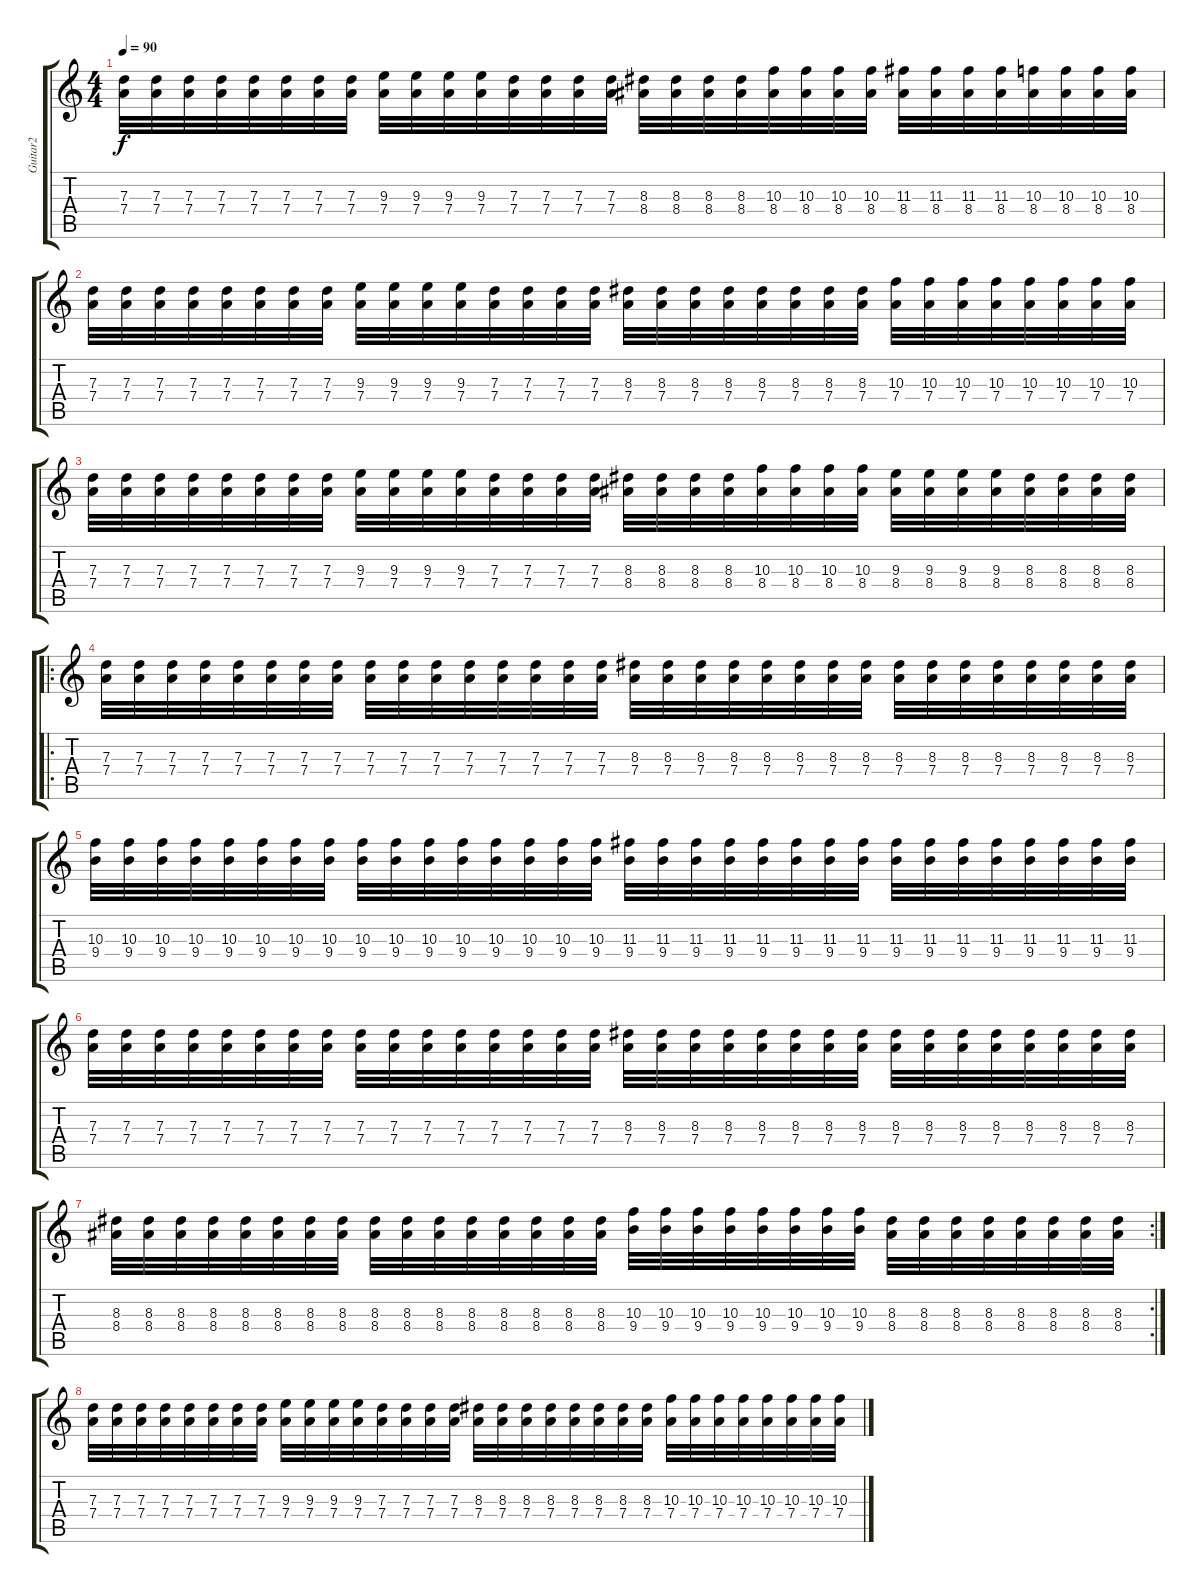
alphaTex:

\track ("Guitar2" "Guitar2") {instrument overdrivenguitar}
\staff {score tabs}
\tuning (E4 B3 G3 D3 A2 E2) {hide}
\ts (4 4)
\tempo 90
\clef g2
\ks c
(7.3 7.4).32{dy f} (7.3 7.4).32 (7.3 7.4).32 (7.3 7.4).32 (7.3 7.4).32 (7.3 7.4).32 (7.3 7.4).32 (7.3 7.4).32 (9.3 7.4).32 (9.3 7.4).32 (9.3 7.4).32 (9.3 7.4).32 (7.3 7.4).32 (7.3 7.4).32 (7.3 7.4).32 (7.3 7.4).32 (8.3 8.4).32 (8.3 8.4).32 (8.3 8.4).32 (8.3 8.4).32 (10.3 8.4).32 (10.3 8.4).32 (10.3 8.4).32 (10.3 8.4).32 (11.3 8.4).32 (11.3 8.4).32 (11.3 8.4).32 (11.3 8.4).32 (10.3 8.4).32 (10.3 8.4).32 (10.3 8.4).32 (10.3 8.4).32 |
(7.3 7.4).32 (7.3 7.4).32 (7.3 7.4).32 (7.3 7.4).32 (7.3 7.4).32 (7.3 7.4).32 (7.3 7.4).32 (7.3 7.4).32 (9.3 7.4).32 (9.3 7.4).32 (9.3 7.4).32 (9.3 7.4).32 (7.3 7.4).32 (7.3 7.4).32 (7.3 7.4).32 (7.3 7.4).32 (8.3 7.4).32 (8.3 7.4).32 (8.3 7.4).32 (8.3 7.4).32 (8.3 7.4).32 (8.3 7.4).32 (8.3 7.4).32 (8.3 7.4).32 (10.3 7.4).32 (10.3 7.4).32 (10.3 7.4).32 (10.3 7.4).32 (10.3 7.4).32 (10.3 7.4).32 (10.3 7.4).32 (10.3 7.4).32 |
(7.3 7.4).32 (7.3 7.4).32 (7.3 7.4).32 (7.3 7.4).32 (7.3 7.4).32 (7.3 7.4).32 (7.3 7.4).32 (7.3 7.4).32 (9.3 7.4).32 (9.3 7.4).32 (9.3 7.4).32 (9.3 7.4).32 (7.3 7.4).32 (7.3 7.4).32 (7.3 7.4).32 (7.3 7.4).32 (8.3 8.4).32 (8.3 8.4).32 (8.3 8.4).32 (8.3 8.4).32 (10.3 8.4).32 (10.3 8.4).32 (10.3 8.4).32 (10.3 8.4).32 (9.3 8.4).32 (9.3 8.4).32 (9.3 8.4).32 (9.3 8.4).32 (8.3 8.4).32 (8.3 8.4).32 (8.3 8.4).32 (8.3 8.4).32 |
\ro
(7.3 7.4).32 (7.3 7.4).32 (7.3 7.4).32 (7.3 7.4).32 (7.3 7.4).32 (7.3 7.4).32 (7.3 7.4).32 (7.3 7.4).32 (7.3 7.4).32 (7.3 7.4).32 (7.3 7.4).32 (7.3 7.4).32 (7.3 7.4).32 (7.3 7.4).32 (7.3 7.4).32 (7.3 7.4).32 (8.3 7.4).32 (8.3 7.4).32 (8.3 7.4).32 (8.3 7.4).32 (8.3 7.4).32 (8.3 7.4).32 (8.3 7.4).32 (8.3 7.4).32 (8.3 7.4).32 (8.3 7.4).32 (8.3 7.4).32 (8.3 7.4).32 (8.3 7.4).32 (8.3 7.4).32 (8.3 7.4).32 (8.3 7.4).32 |
(10.3 9.4).32 (10.3 9.4).32 (10.3 9.4).32 (10.3 9.4).32 (10.3 9.4).32 (10.3 9.4).32 (10.3 9.4).32 (10.3 9.4).32 (10.3 9.4).32 (10.3 9.4).32 (10.3 9.4).32 (10.3 9.4).32 (10.3 9.4).32 (10.3 9.4).32 (10.3 9.4).32 (10.3 9.4).32 (11.3 9.4).32 (11.3 9.4).32 (11.3 9.4).32 (11.3 9.4).32 (11.3 9.4).32 (11.3 9.4).32 (11.3 9.4).32 (11.3 9.4).32 (11.3 9.4).32 (11.3 9.4).32 (11.3 9.4).32 (11.3 9.4).32 (11.3 9.4).32 (11.3 9.4).32 (11.3 9.4).32 (11.3 9.4).32 |
(7.3 7.4).32 (7.3 7.4).32 (7.3 7.4).32 (7.3 7.4).32 (7.3 7.4).32 (7.3 7.4).32 (7.3 7.4).32 (7.3 7.4).32 (7.3 7.4).32 (7.3 7.4).32 (7.3 7.4).32 (7.3 7.4).32 (7.3 7.4).32 (7.3 7.4).32 (7.3 7.4).32 (7.3 7.4).32 (8.3 7.4).32 (8.3 7.4).32 (8.3 7.4).32 (8.3 7.4).32 (8.3 7.4).32 (8.3 7.4).32 (8.3 7.4).32 (8.3 7.4).32 (8.3 7.4).32 (8.3 7.4).32 (8.3 7.4).32 (8.3 7.4).32 (8.3 7.4).32 (8.3 7.4).32 (8.3 7.4).32 (8.3 7.4).32 |
\rc 2
(8.3 8.4).32 (8.3 8.4).32 (8.3 8.4).32 (8.3 8.4).32 (8.3 8.4).32 (8.3 8.4).32 (8.3 8.4).32 (8.3 8.4).32 (8.3 8.4).32 (8.3 8.4).32 (8.3 8.4).32 (8.3 8.4).32 (8.3 8.4).32 (8.3 8.4).32 (8.3 8.4).32 (8.3 8.4).32 (10.3 9.4).32 (10.3 9.4).32 (10.3 9.4).32 (10.3 9.4).32 (10.3 9.4).32 (10.3 9.4).32 (10.3 9.4).32 (10.3 9.4).32 (8.3 8.4).32 (8.3 8.4).32 (8.3 8.4).32 (8.3 8.4).32 (8.3 8.4).32 (8.3 8.4).32 (8.3 8.4).32 (8.3 8.4).32 |
(7.3 7.4).32 (7.3 7.4).32 (7.3 7.4).32 (7.3 7.4).32 (7.3 7.4).32 (7.3 7.4).32 (7.3 7.4).32 (7.3 7.4).32 (9.3 7.4).32 (9.3 7.4).32 (9.3 7.4).32 (9.3 7.4).32 (7.3 7.4).32 (7.3 7.4).32 (7.3 7.4).32 (7.3 7.4).32 (8.3 7.4).32 (8.3 7.4).32 (8.3 7.4).32 (8.3 7.4).32 (8.3 7.4).32 (8.3 7.4).32 (8.3 7.4).32 (8.3 7.4).32 (10.3 7.4).32 (10.3 7.4).32 (10.3 7.4).32 (10.3 7.4).32 (10.3 7.4).32 (10.3 7.4).32 (10.3 7.4).32 (10.3 7.4).32
